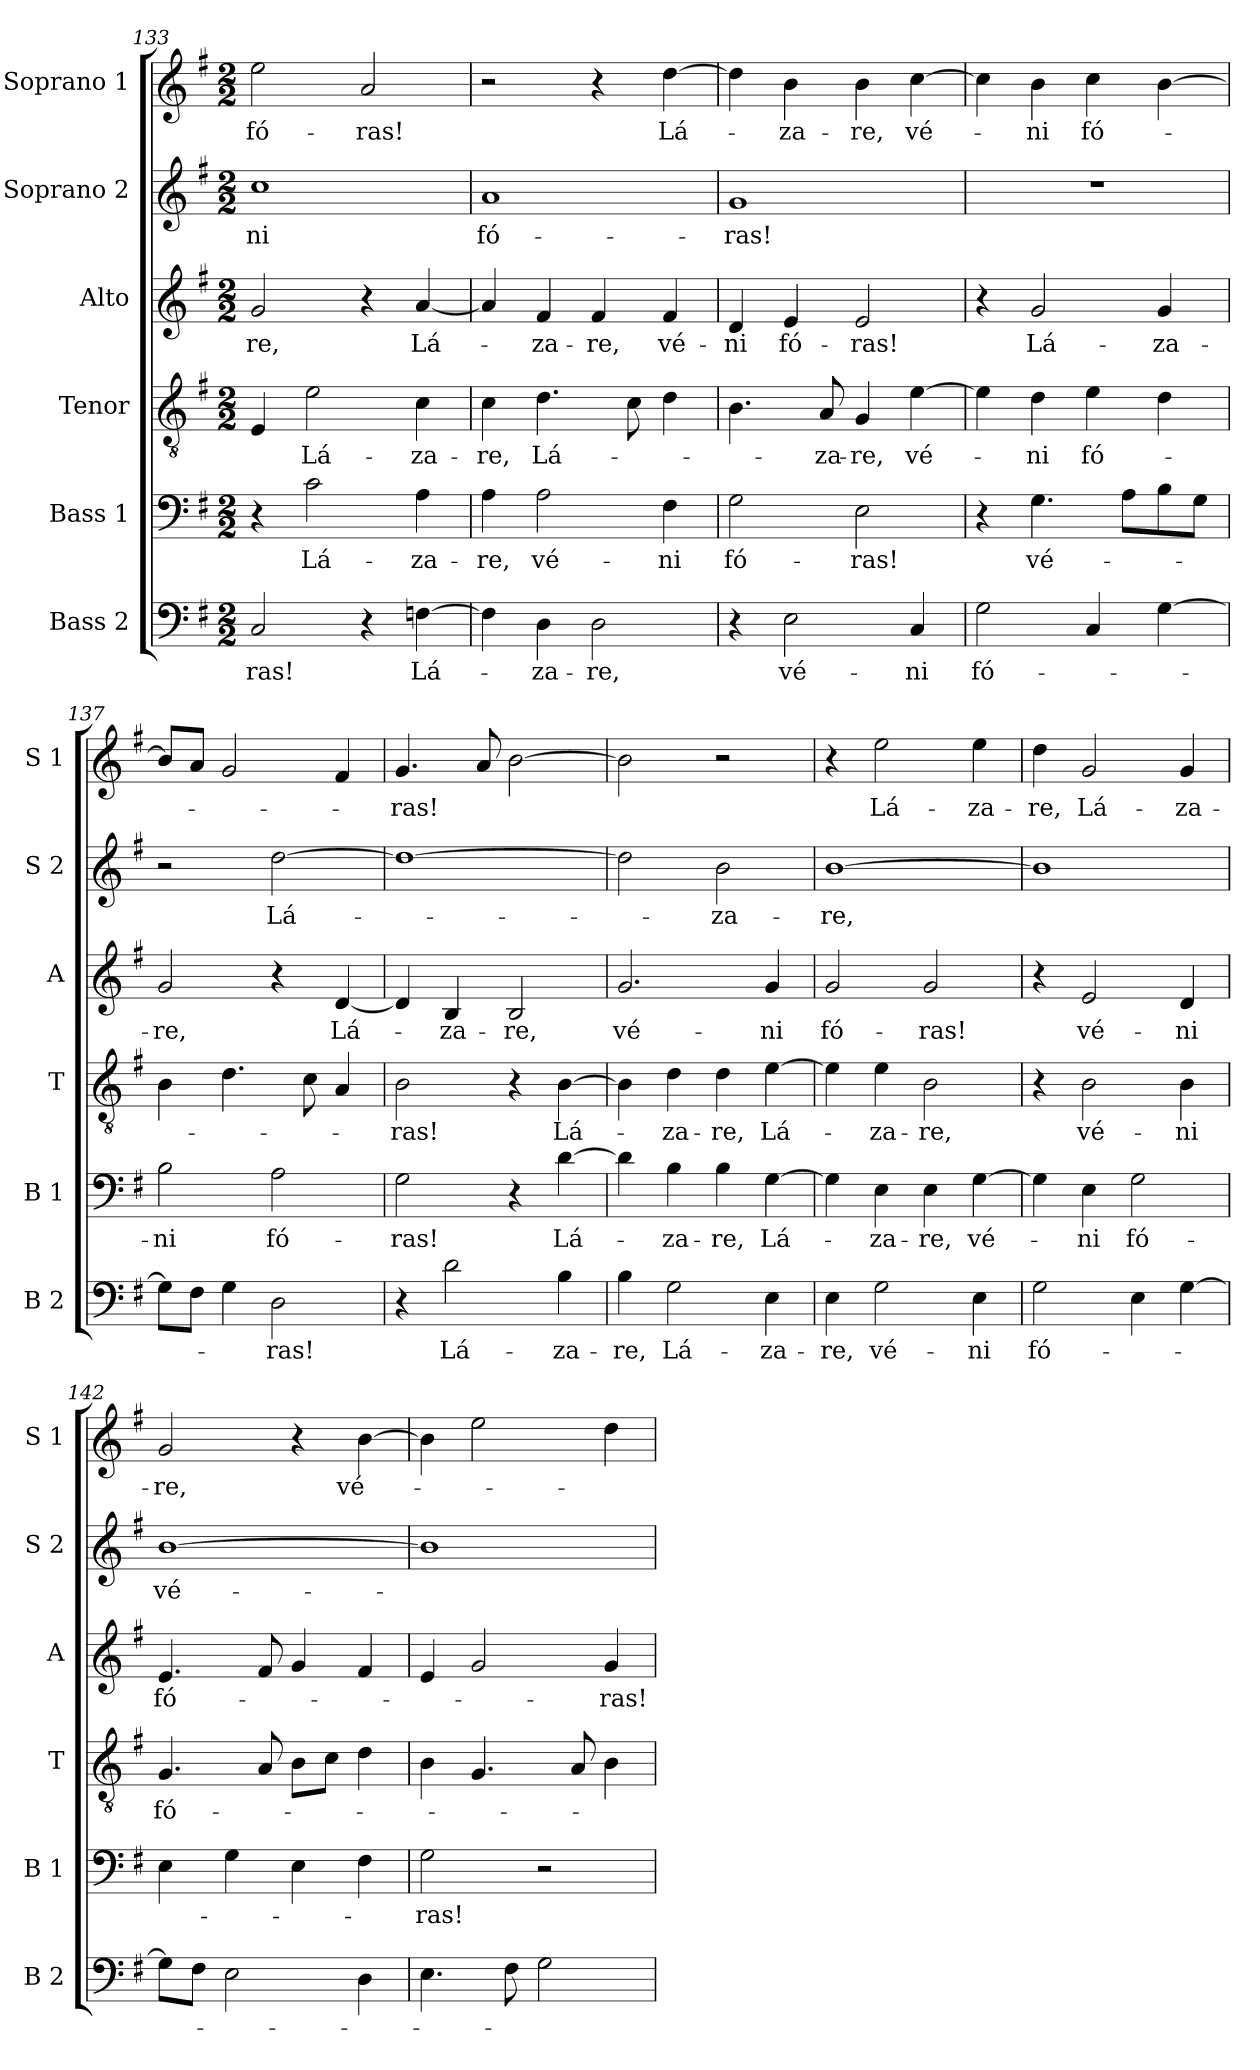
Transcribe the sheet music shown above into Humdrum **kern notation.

**kern	**text	**kern	**text	**kern	**text	**kern	**text	**kern	**text	**kern	**text
*part6	*part6	*part5	*part5	*part4	*part4	*part3	*part3	*part2	*part2	*part1	*part1
*staff6	*staff6	*staff5	*staff5	*staff4	*staff4	*staff3	*staff3	*staff2	*staff2	*staff1	*staff1
*I"Bass 2	*	*I"Bass 1	*	*I"Tenor	*	*I"Alto	*	*I"Soprano 2	*	*I"Soprano 1	*
*I'B 2	*	*I'B 1	*	*I'T	*	*I'A	*	*I'S 2	*	*I'S 1	*
!!LO:PB:g=z
*clefF4	*	*clefF4	*	*clefGv2	*	*clefG2	*	*clefG2	*	*clefG2	*
*k[f#]	*	*k[f#]	*	*k[f#]	*	*k[f#]	*	*k[f#]	*	*k[f#]	*
*G:	*	*G:	*	*G:	*	*G:	*	*G:	*	*G:	*
*M2/2	*	*M2/2	*	*M2/2	*	*M2/2	*	*M2/2	*	*M2/2	*
=133	=133	=133	=133	=133	=133	=133	=133	=133	=133	=133	=133
2C/	-ras!	4r	.	4E/	.	2g/	-re,	1cc	-ni	2ee\	fó-
.	.	2c\	Lá-	2e\	Lá-	.	.	.	.	.	.
4r	.	.	.	.	.	4r	.	.	.	2a/	-ras!
[4Fn\	Lá-	4A\	-za-	4c\	-za-	[4a/	Lá-	.	.	.	.
=134	=134	=134	=134	=134	=134	=134	=134	=134	=134	=134	=134
4F\]	.	4A\	-re,	4c\	-re,	4a/]	.	1a	fó-	2r	.
4D\	-za-	2A\	vé-	4.d\	Lá-	4f#/	-za-	.	.	.	.
2D\	-re,	.	.	.	.	4f#/	-re,	.	.	4r	.
.	.	.	.	8c\	.	.	.	.	.	.	.
.	.	4F#\	-ni	4d\	.	4f#/	vé-	.	.	[4dd\	Lá-
=135	=135	=135	=135	=135	=135	=135	=135	=135	=135	=135	=135
4r	.	2G\	-fó-	4.B\	.	4d/	-ni	1g	-ras!	4dd\]	.
2E\	vé-	.	.	.	.	4e/	fó-	.	.	4b\	-za-
.	.	.	.	8A/	-za-	.	.	.	.	.	.
.	.	2E\	-ras!	4G/	-re,	2e/	-ras!	.	.	4b\	-re,
4C/	-ni	.	.	[4e\	vé-	.	.	.	.	[4cc\	vé-
=136	=136	=136	=136	=136	=136	=136	=136	=136	=136	=136	=136
2G\	fó-	4r	.	4e\]	.	4r	.	1r	.	4cc\]	.
.	.	4.G\	vé-	4d\	-ni	2g/	Lá-	.	.	4b\	-ni
4C/	.	.	.	4e\	fó-	.	.	.	.	4cc\	fó-
.	.	8A\L	.	.	.	.	.	.	.	.	.
[4G\	.	8B\	.	4d\	.	4g/	-za-	.	.	[4b\	.
.	.	8G\J	.	.	.	.	.	.	.	.	.
=137	=137	=137	=137	=137	=137	=137	=137	=137	=137	=137	=137
8G\L]	.	2B\	-ni	4B\	.	2g/	-re,	2r	.	8b/L]	.
8F#\J	.	.	.	.	.	.	.	.	.	8a/J	.
4G\	.	.	.	4.d\	.	.	.	.	.	2g/	.
2D\	-ras!	2A\	fó-	.	.	4r	.	[2dd\	Lá-	.	.
.	.	.	.	8c\	.	.	.	.	.	.	.
.	.	.	.	4A/	.	[4d/	Lá-	.	.	4f#/	.
=138	=138	=138	=138	=138	=138	=138	=138	=138	=138	=138	=138
4r	.	2G\	-ras!	2B\	-ras!	4d/]	.	1dd_	.	4.g/	-ras!
2d\	Lá-	.	.	.	.	4B/	-za-	.	.	.	.
.	.	.	.	.	.	.	.	.	.	8a/	.
.	.	4r	.	4r	.	2B/	-re,	.	.	[2b\	.
4B\	-za-	[4d\	Lá-	[4B\	Lá-	.	.	.	.	.	.
!!LO:LB:g=z
=139	=139	=139	=139	=139	=139	=139	=139	=139	=139	=139	=139
4B\	-re,	4d\]	.	4B\]	.	2.g/	vé-	2dd\]	.	2b\]	.
2G\	Lá-	4B\	-za-	4d\	-za-	.	.	.	.	.	.
.	.	4B\	-re,	4d\	-re,	.	.	2b\	-za-	2r	.
4E\	-za-	[4G\	Lá-	[4e\	Lá-	4g/	-ni	.	.	.	.
=140	=140	=140	=140	=140	=140	=140	=140	=140	=140	=140	=140
4E\	-re,	4G\]	.	4e\]	.	2g/	fó-	[1b	-re,	4r	.
2G\	vé-	4E\	-za-	4e\	-za-	.	.	.	.	2ee\	Lá-
.	.	4E\	-re,	2B\	-re,	2g/	-ras!	.	.	.	.
4E\	-ni	[4G\	vé-	.	.	.	.	.	.	4ee\	-za-
=141	=141	=141	=141	=141	=141	=141	=141	=141	=141	=141	=141
2G\	fó-	4G\]	.	4r	.	4r	.	1b]	.	4dd\	-re,
.	.	4E\	-ni	2B\	vé-	2e/	vé-	.	.	2g/	Lá-
4E\	.	2G\	fó-	.	.	.	.	.	.	.	.
[4G\	.	.	.	4B\	-ni	4d/	-ni	.	.	4g/	-za-
=142	=142	=142	=142	=142	=142	=142	=142	=142	=142	=142	=142
8G\L]	.	4E\	.	4.G/	fó-	4.e/	fó-	[1b	vé-	2g/	-re,
8F#\J	.	.	.	.	.	.	.	.	.	.	.
2E\	.	4G\	.	.	.	.	.	.	.	.	.
.	.	.	.	8A/	.	8f#/	.	.	.	.	.
.	.	4E\	.	8B\L	.	4g/	.	.	.	4r	.
.	.	.	.	8c\J	.	.	.	.	.	.	.
4D\	.	4F#\	.	4d\	.	4f#/	.	.	.	[4b\	vé-
=143	=143	=143	=143	=143	=143	=143	=143	=143	=143	=143	=143
4.E\	.	2G\	-ras!	4B\	.	4e/	.	1b]	.	4b\]	.
.	.	.	.	4.G/	.	2g/	.	.	.	2ee\	.
8F#\	.	.	.	.	.	.	.	.	.	.	.
2G\	.	2r	.	.	.	.	.	.	.	.	.
.	.	.	.	8A/	.	.	.	.	.	.	.
.	.	.	.	4B\	.	4g/	-ras!	.	.	4dd\	.
=	=	=	=	=	=	=	=	=	=	=	=
*-	*-	*-	*-	*-	*-	*-	*-	*-	*-	*-	*-
